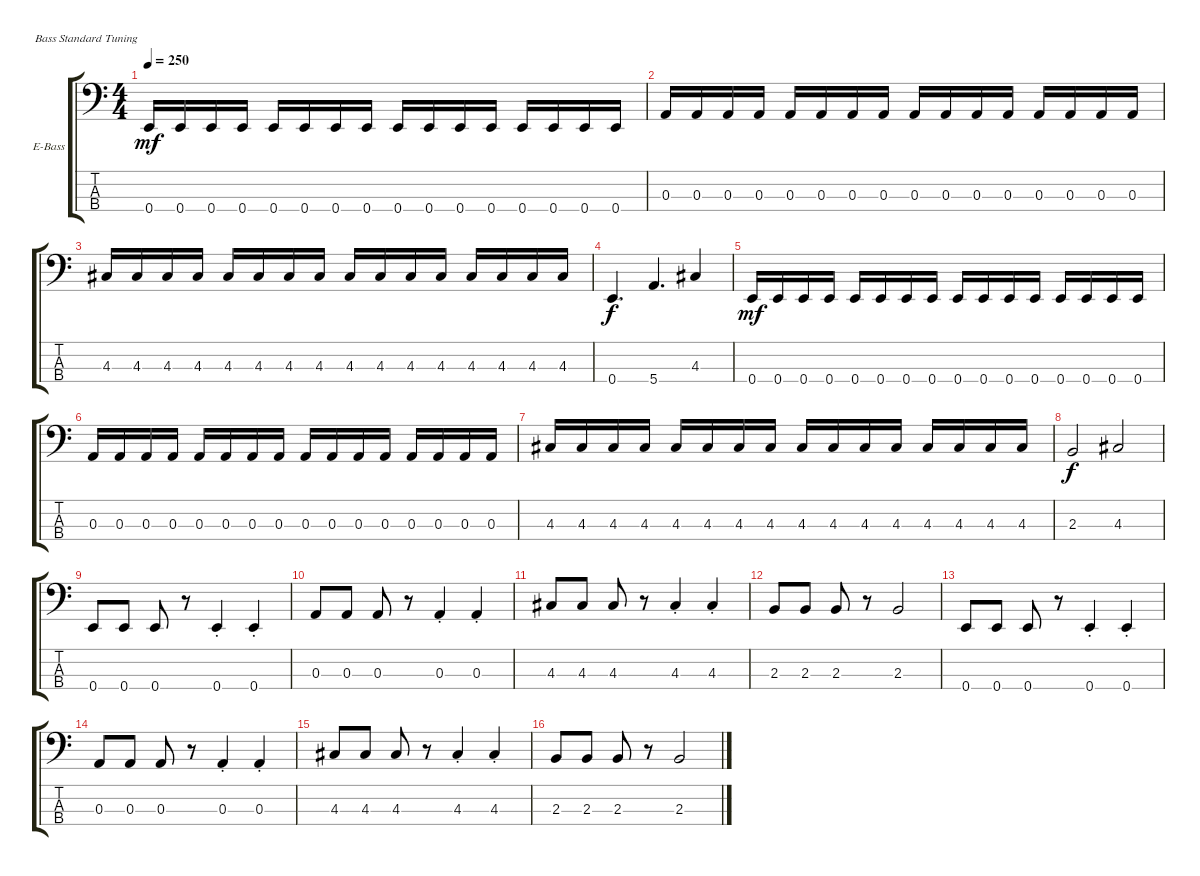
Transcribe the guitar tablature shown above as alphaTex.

\defaultSystemsLayout 4
\bracketExtendMode groupsimilarinstruments
\firstSystemTrackNameOrientation horizontal
\otherSystemsTrackNameOrientation horizontal
\track ("Бася" "E-Bass") {instrument electricbassfinger}
\staff {score tabs}
\tuning (G2 D2 A1 E1)
\ts (4 4)
\tempo 250
\clef f4
\ks c
0.4.16{dy mf} 0.4.16 0.4.16 0.4.16 0.4.16 0.4.16 0.4.16 0.4.16 0.4.16 0.4.16 0.4.16 0.4.16 0.4.16 0.4.16 0.4.16 0.4.16 |
0.3.16 0.3.16 0.3.16 0.3.16 0.3.16 0.3.16 0.3.16 0.3.16 0.3.16 0.3.16 0.3.16 0.3.16 0.3.16 0.3.16 0.3.16 0.3.16 |
4.3.16 4.3.16 4.3.16 4.3.16 4.3.16 4.3.16 4.3.16 4.3.16 4.3.16 4.3.16 4.3.16 4.3.16 4.3.16 4.3.16 4.3.16 4.3.16 |
0.4.4{d dy f} 5.4.4{d} 4.3.4 |
0.4.16{dy mf} 0.4.16 0.4.16 0.4.16 0.4.16 0.4.16 0.4.16 0.4.16 0.4.16 0.4.16 0.4.16 0.4.16 0.4.16 0.4.16 0.4.16 0.4.16 |
0.3.16 0.3.16 0.3.16 0.3.16 0.3.16 0.3.16 0.3.16 0.3.16 0.3.16 0.3.16 0.3.16 0.3.16 0.3.16 0.3.16 0.3.16 0.3.16 |
4.3.16 4.3.16 4.3.16 4.3.16 4.3.16 4.3.16 4.3.16 4.3.16 4.3.16 4.3.16 4.3.16 4.3.16 4.3.16 4.3.16 4.3.16 4.3.16 |
2.3.2{dy f} 4.3.2 |
0.4.8 0.4.8 0.4.8 r.8 0.4{st}.4 0.4{st}.4 |
0.3.8 0.3.8 0.3.8 r.8 0.3{st}.4 0.3{st}.4 |
4.3.8 4.3.8 4.3.8 r.8 4.3{st}.4 4.3{st}.4 |
2.3.8 2.3.8 2.3.8 r.8 2.3.2 |
0.4.8 0.4.8 0.4.8 r.8 0.4{st}.4 0.4{st}.4 |
0.3.8 0.3.8 0.3.8 r.8 0.3{st}.4 0.3{st}.4 |
4.3.8 4.3.8 4.3.8 r.8 4.3{st}.4 4.3{st}.4 |
2.3.8 2.3.8 2.3.8 r.8 2.3.2
